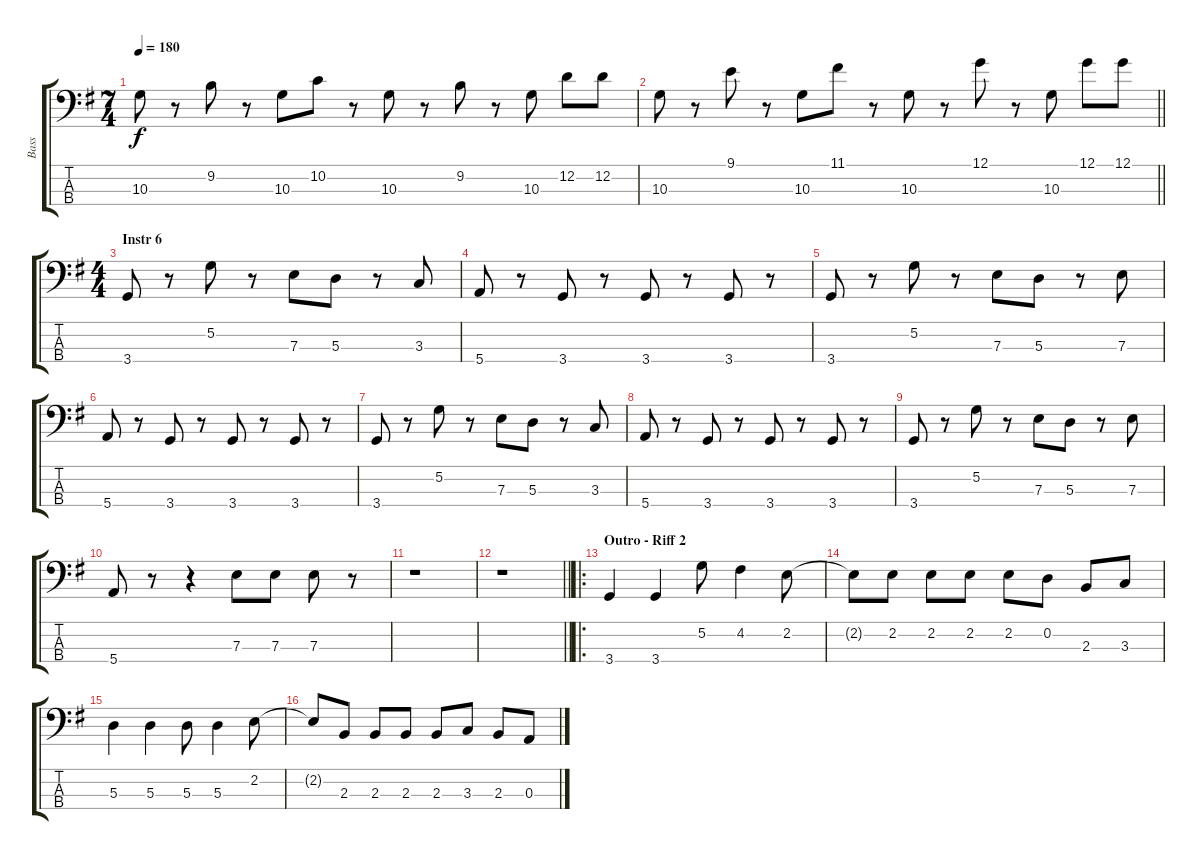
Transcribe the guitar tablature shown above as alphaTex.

\track ("Bass" "Bass") {instrument electricbasspick}
\staff {score tabs}
\tuning (G2 D2 A1 E1) {hide}
\ts (7 4)
\tempo 180
\clef f4
\ks g
10.3.8{dy f} r.8 9.2.8 r.8 10.3.8 10.2.8 r.8 10.3.8 r.8 9.2.8 r.8 10.3.8 12.2.8 12.2.8 |
\barLineRight lightlight
10.3.8 r.8 9.1.8 r.8 10.3.8 11.1.8 r.8 10.3.8 r.8 12.1.8 r.8 10.3.8 12.1.8 12.1.8 |
\ts (4 4)
\section ("" "Instr 6")
3.4.8 r.8 5.2.8 r.8 7.3.8 5.3.8 r.8 3.3.8 |
5.4.8 r.8 3.4.8 r.8 3.4.8 r.8 3.4.8 r.8 |
3.4.8 r.8 5.2.8 r.8 7.3.8 5.3.8 r.8 7.3.8 |
5.4.8 r.8 3.4.8 r.8 3.4.8 r.8 3.4.8 r.8 |
3.4.8 r.8 5.2.8 r.8 7.3.8 5.3.8 r.8 3.3.8 |
5.4.8 r.8 3.4.8 r.8 3.4.8 r.8 3.4.8 r.8 |
3.4.8 r.8 5.2.8 r.8 7.3.8 5.3.8 r.8 7.3.8 |
5.4.8 r.8 r.4 7.3.8 7.3.8 7.3.8 r.8 |
r.1 |
\barLineRight lightlight
r.1 |
\ro
\section ("" "Outro - Riff 2")
3.4.4 3.4.4 5.2.8 4.2.4 2.2.8 |
2.2{t}.8 2.2.8 2.2.8 2.2.8 2.2.8 0.2.8 2.3.8 3.3.8 |
5.3.4 5.3.4 5.3.8 5.3.4 2.2.8 |
2.2{t}.8 2.3.8 2.3.8 2.3.8 2.3.8 3.3.8 2.3.8 0.3.8
